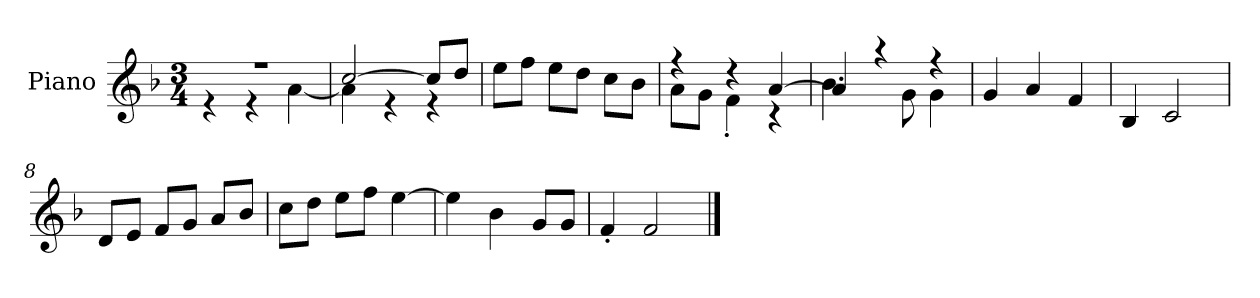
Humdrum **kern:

**kern
*part1
*staff1
*I"Piano
*I'P-no
*clefG2
*k[b-]
*M3/4
*MM178
=1
*^
2.r	4r
.	4r
.	[4a\
=2	=2
[2cc/	4a\]
.	4r
8cc/L]	4r
8dd/J	.
*v	*v
=3
8ee\L
8ff\J
8ee\L
8dd\J
8cc\L
8b-\J
=4
*^
4r	8a\L
.	8g\J
4r	4f'\
[4a/	4r
=5	=5
4a/]	4.b-\
4r	.
.	8g\
4r	4g\
*v	*v
=6
4g/
4a/
4f/
=7
4B-/
2c/
=8
8d/L
8e/J
8f/L
8g/J
8a/L
8b-/J
!!LO:LB:g=z
=9
8cc\L
8dd\J
8ee\L
8ff\J
[4ee\
=10
4ee\]
4b-\
8g/L
8g/J
=11
4f'/
2f/
==
*-
